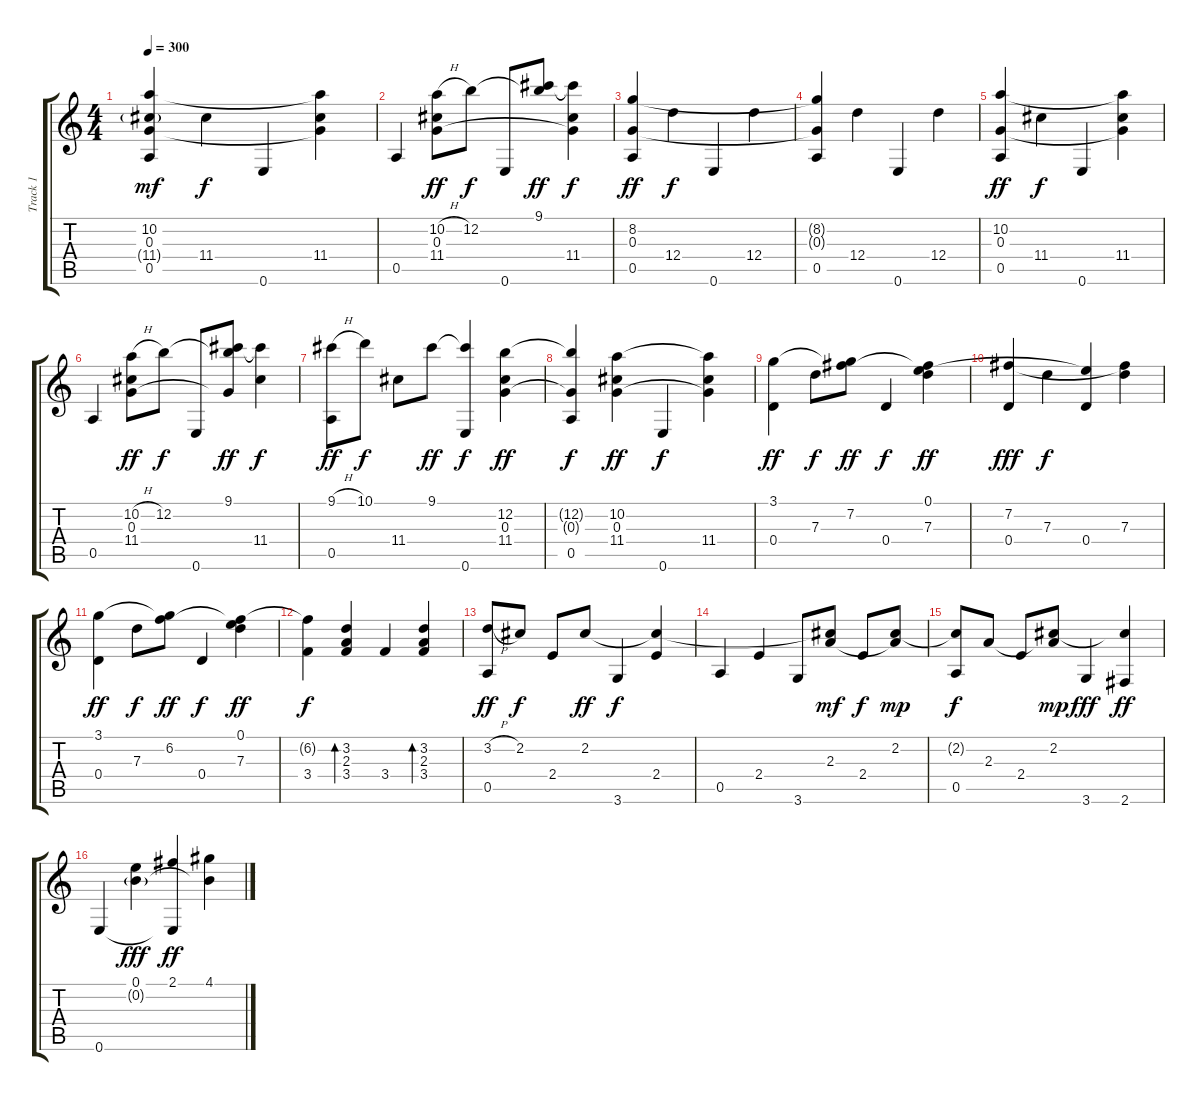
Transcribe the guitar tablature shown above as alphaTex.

\track ("Track 1" "Track 1") {instrument acousticguitarsteel}
\staff {score tabs}
\tuning (E4 B3 G3 D3 A2 E2) {hide}
\ts (4 4)
\tempo 300
\clef g2
\ks c
(10.2 0.3 11.4{g} 0.5).4{dy mf} 11.4.4{dy f} 0.6.4 (10.2{t} 0.3{t} 11.4).4 |
0.5.4 (10.2{h} 0.3 11.4).8{dy ff} 12.2.8{dy f} 0.6.8 (9.1 12.2{t}).8{dy ff} (9.1{t} 0.3{t} 11.4).4{dy f} |
(8.2 0.3 0.5).4{dy ff} 12.4.4{dy f} 0.6.4 12.4.4 |
(8.2{t} 0.3{t} 0.5).4 12.4.4 0.6.4 12.4.4 |
(10.2 0.3 0.5).4{dy ff} 11.4.4{dy f} 0.6.4 (10.2{t} 0.3{t} 11.4).4 |
0.5.4 (10.2{h} 0.3 11.4).8{dy ff} 12.2.8{dy f} 0.6.8 (9.1 12.2{t} 0.3{t}).8{dy ff} (9.1{t} 11.4).4{dy f} |
(9.1{h} 0.5).8{dy ff} 10.1.8{dy f} 11.4.8 9.1.8{dy ff} (9.1{t} 0.6).4{dy f} (12.2 0.3 11.4).4{dy ff} |
(12.2{t} 0.3{t} 0.5).4{dy f} (10.2 0.3 11.4).4{dy ff} 0.6.4{dy f} (10.2{t} 0.3{t} 11.4).4 |
(3.1 0.4).4{dy ff} 7.3.8{dy f} (3.1{t} 7.2).8{dy ff} 0.4.4{dy f} (0.1 7.2{t} 7.3).4{dy ff} |
(7.2 0.4).4{dy fff} 7.3.4{dy f} (0.1{t} 0.4).4 (7.2{t} 7.3).4 |
(3.1 0.4).4{dy ff} 7.3.8{dy f} (3.1{t} 6.2).8{dy ff} 0.4.4{dy f} (0.1 6.2{t} 7.3).4{dy ff} |
(6.2{t} 3.4).4{dy f} (3.2 2.3 3.4).4{bd 60} 3.4.4 (3.2 2.3 3.4).4{bd 60} |
(3.2{h} 0.5).8{dy ff} 2.2.8{dy f} 2.4.8 2.2.8{dy ff} 3.6.4{dy f} (2.2{t} 2.4).4 |
0.5.4 2.4.4 3.6.8 (2.2{t} 2.3).8{dy mf} 2.4.8{dy f} (2.2 2.3{t}).8{dy mp} |
(2.2{t} 0.5).8{dy f} 2.3.8 2.4.8 (2.2 2.3{t}).8{dy mp} 3.6.4{dy fff} (2.2{t} 2.6).4{dy ff} |
0.6.4 (0.1 0.2{g}).4{dy fff} (2.1 0.6{t}).4{dy ff} (4.1 0.2{t}).4
